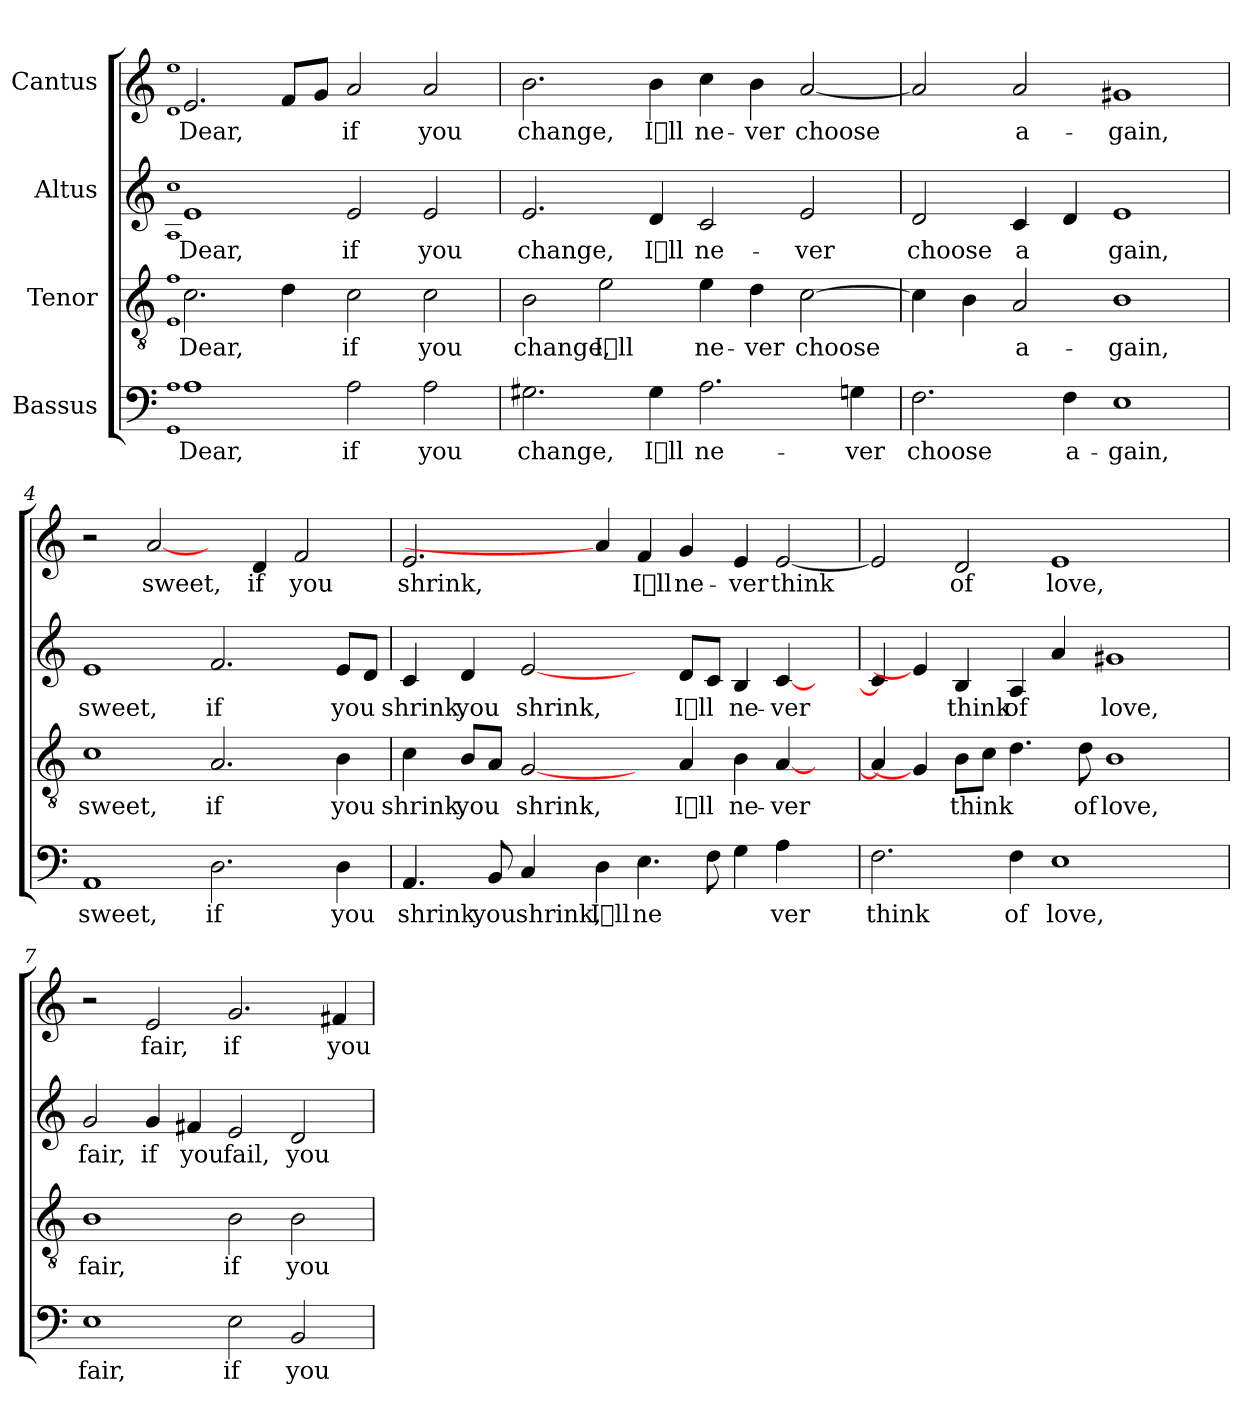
**kern	**text	**kern	**text	**kern	**text	**kern	**text
*part4	*part4	*part3	*part3	*part2	*part2	*part1	*part1
*staff4	*staff4	*staff3	*staff3	*staff2	*staff2	*staff1	*staff1
*I"Bassus	*	*I"Tenor	*	*I"Altus	*	*I"Cantus	*
*clefF4	*	*clefGv2	*	*clefG2	*	*clefG2	*
*k[]	*	*k[]	*	*k[]	*	*k[]	*
=1	=1	=1	=1	=1	=1	=1	=1
1qGG 1qA	.	1qE 1qf	.	1qA 1qcc	.	1qd 1qee	.
!	!LO:LY:b	!	!LO:LY:b	!	!LO:LY:b	!	!LO:LY:b
1A	Dear,	2.c\	Dear,	1e	Dear,	2.e/	Dear,
.	.	4d\	.	.	.	8f/L	.
.	.	.	.	.	.	8g/J	.
!	!LO:LY:b	!	!LO:LY:b	!	!LO:LY:b	!	!LO:LY:b
2A\	if	2c\	if	2e/	if	2a/	if
!	!LO:LY:b	!	!LO:LY:b	!	!LO:LY:b	!	!LO:LY:b
2A\	you	2c\	you	2e/	you	2a/	you
=2	=2	=2	=2	=2	=2	=2	=2
!	!LO:LY:b	!	!LO:LY:b	!	!LO:LY:b	!	!LO:LY:b
2.G#X\	change,	2B\	change,	2.e/	change,	2.b\	change,
!	!	!	!LO:LY:b	!	!	!	!
.	.	2e\	Ill	.	.	.	.
!	!LO:LY:b	!	!	!	!LO:LY:b	!	!LO:LY:b
4G#\	Ill	.	.	4d/	Ill	4b\	Ill
!	!LO:LY:b	!	!LO:LY:b	!	!LO:LY:b	!	!LO:LY:b
2.A\	ne-	4e\	ne-	2c/	ne-	4cc\	ne-
!	!	!	!LO:LY:b	!	!	!	!LO:LY:b
.	.	4d\	ver	.	.	4b\	ver
!	!	!	!LO:LY:b	!	!LO:LY:b	!	!LO:LY:b
.	.	[2c\	choose	2e/	ver	[2a/	choose
!	!LO:LY:b	!	!	!	!	!	!
4Gn\	ver	.	.	.	.	.	.
=3	=3	=3	=3	=3	=3	=3	=3
!	!LO:LY:b	!	!	!	!LO:LY:b	!	!
2.F\	choose	4c\]	.	2d/	choose	2a/]	.
.	.	4B\	.	.	.	.	.
!	!	!	!LO:LY:b	!	!LO:LY:b	!	!LO:LY:b
.	.	2A/	a-	4c/	a	2a/	a-
!	!LO:LY:b	!	!	!	!LO:LY:b	!	!
4F\	a-	.	.	4d/	-	.	.
!	!LO:LY:b	!	!LO:LY:b	!	!LO:LY:b	!	!LO:LY:b
1E	gain,	1B	gain,	1e	gain,	1g#X	gain,
=4	=4	=4	=4	=4	=4	=4	=4
!	!LO:LY:b	!	!LO:LY:b	!	!LO:LY:b	!	!
1AA	sweet,	1c	sweet,	1e	sweet,	2r	.
!	!	!	!	!	!	!	!LO:LY:b
.	.	.	.	.	.	[2a/	sweet,
!	!LO:LY:b	!	!LO:LY:b	!	!LO:LY:b	!	!
2.D\	if	2.A/	if	2.f/	if	4ryy	.
!	!	!	!	!	!	!	!LO:LY:b
.	.	.	.	.	.	4d/	if
!	!	!	!	!	!	!	!LO:LY:b
.	.	.	.	.	.	2f/	you
!	!LO:LY:b	!	!LO:LY:b	!	!LO:LY:b	!	!
4D\	you	4B\	you	8e/L	you	.	.
.	.	.	.	8d/J	.	.	.
!!LO:LB:g=z
=5	=5	=5	=5	=5	=5	=5	=5
!	!LO:LY:b	!	!LO:LY:b	!	!LO:LY:b	!	!LO:LY:b
4.AA/	shrink,	4c\	shrink,	4c/	shrink,	2.e/	shrink,
!	!	!	!LO:LY:b	!	!LO:LY:b	!	!
.	.	8B/L	you	4d/	you	.	.
!	!LO:LY:b	!	!	!	!	!	!
8BB/	you	8A/J	.	.	.	.	.
!	!LO:LY:b	!	!LO:LY:b	!	!LO:LY:b	!	!
4C/	shrink,	[2G/	shrink,	[2e/	shrink,	.	.
!	!LO:LY:b	!	!	!	!	!	!
4D\	Ill	.	.	.	.	4a/]	.
!	!LO:LY:b	!	!	!	!	!	!LO:LY:b
4.E\	ne	4ryy	.	4ryy	.	4f/	Ill
!	!	!	!LO:LY:b	!	!LO:LY:b	!	!LO:LY:b
.	.	4A/	Ill	8d/L	Ill	4g/	ne-
!	!LO:LY:b	!	!	!	!	!	!
8F\	-	.	.	8c/J	.	.	.
!	!	!	!LO:LY:b	!	!LO:LY:b	!	!LO:LY:b
4G\	.	4B\	ne-	4B/	ne-	4e/	ver
!	!LO:LY:b	!	!LO:LY:b	!	!LO:LY:b	!	!LO:LY:b
4A\	ver	[4A/	ver	[4c/	ver	[2e/	think
4ryy	.	4ryy	.	4ryy	.	.	.
=6	=6	=6	=6	=6	=6	=6	=6
!	!LO:LY:b	!	!	!	!	!	!
2.F\	think	4A/]	.	4c/]	.	2e/]	.
.	.	4G/]	.	4e/]	.	.	.
!	!	!	!LO:LY:b	!	!LO:LY:b	!	!LO:LY:b
.	.	8B\L	think	4B/	think	2d/	of
.	.	8c\J	.	.	.	.	.
!	!LO:LY:b	!	!	!	!LO:LY:b	!	!
4F\	of	4.d\	.	4A/	of	.	.
!	!LO:LY:b	!	!	!	!	!	!LO:LY:b
1E	love,	.	.	4a/	.	1e	love,
!	!	!	!LO:LY:b	!	!	!	!
.	.	8d\	of	.	.	.	.
!	!	!	!LO:LY:b	!	!LO:LY:b	!	!
.	.	1B	love,	1g#X	love,	.	.
4ryy	.	.	.	.	.	4ryy	.
=7	=7	=7	=7	=7	=7	=7	=7
!	!LO:LY:b	!	!LO:LY:b	!	!LO:LY:b	!	!
1E	fair,	1B	fair,	2g/	fair,	2r	.
!	!	!	!	!	!LO:LY:b	!	!LO:LY:b
.	.	.	.	4g/	if	2e/	fair,
!	!	!	!	!	!LO:LY:b	!	!
.	.	.	.	4f#X/	you	.	.
!	!LO:LY:b	!	!LO:LY:b	!	!LO:LY:b	!	!LO:LY:b
2E\	if	2B\	if	2e/	fail,	2.g/	if
!	!LO:LY:b	!	!LO:LY:b	!	!LO:LY:b	!	!
2BB/	you	2B\	you	2d/	you	.	.
!	!	!	!	!	!	!	!LO:LY:b
.	.	.	.	.	.	4f#X/	you
=	=	=	=	=	=	=	=
*-	*-	*-	*-	*-	*-	*-	*-
